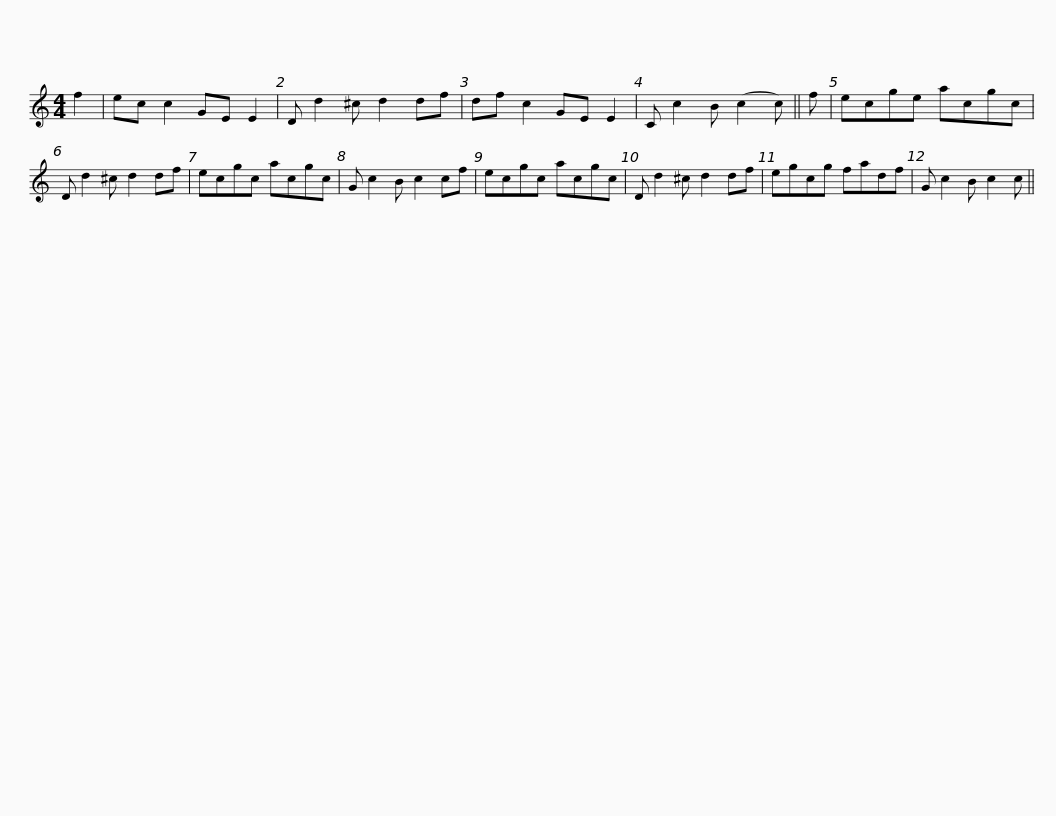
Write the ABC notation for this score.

X:1
L:1/8
M:4/4
I:linebreak $
K:C
V:1 treble
V:1
 f2 | ec c2 GE E2 | D d2 ^c d2 df | df c2 GE E2 | C c2 B (c2 c) || %5
 f | ecge acgc | D d2 ^c d2 df |$ ecgc acgc | G c2 B c2 cf | %10
 ecgc acgc | D d2 ^c d2 df | egcg fadf | G c2 B c2 c || %14
